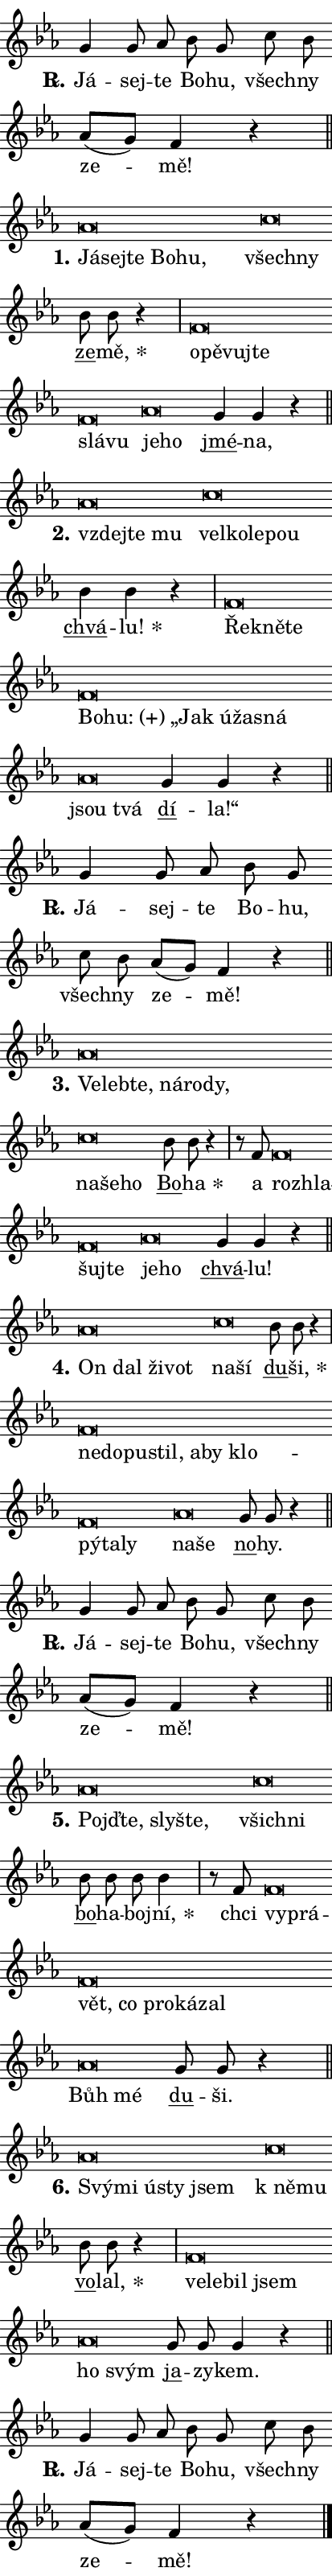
\version "2.22.1"
\header { tagline = "" }
\paper {
  indent = 0\cm
  top-margin = 0\cm
  right-margin = 0\cm
  bottom-margin = 0\cm
  left-margin = 0\cm
  paper-width = 7\cm
  page-breaking = #ly:one-page-breaking
  system-system-spacing.basic-distance = #11
  score-system-spacing.basic-distance = #11
  ragged-last = ##f
}


%% Author: Thomas Morley
%% https://lists.gnu.org/archive/html/lilypond-user/2020-05/msg00002.html
#(define (line-position grob)
"Returns position of @var[grob} in current system:
   @code{'start}, if at first time-step
   @code{'end}, if at last time-step
   @code{'middle} otherwise
"
  (let* ((col (ly:item-get-column grob))
         (ln (ly:grob-object col 'left-neighbor))
         (rn (ly:grob-object col 'right-neighbor))
         (col-to-check-left (if (ly:grob? ln) ln col))
         (col-to-check-right (if (ly:grob? rn) rn col))
         (break-dir-left
           (and
             (ly:grob-property col-to-check-left 'non-musical #f)
             (ly:item-break-dir col-to-check-left)))
         (break-dir-right
           (and
             (ly:grob-property col-to-check-right 'non-musical #f)
             (ly:item-break-dir col-to-check-right))))
        (cond ((eqv? 1 break-dir-left) 'start)
              ((eqv? -1 break-dir-right) 'end)
              (else 'middle))))

#(define (tranparent-at-line-position vctor)
  (lambda (grob)
  "Relying on @code{line-position} select the relevant enry from @var{vctor}.
Used to determine transparency,"
    (case (line-position grob)
      ((end) (not (vector-ref vctor 0)))
      ((middle) (not (vector-ref vctor 1)))
      ((start) (not (vector-ref vctor 2))))))

noteHeadBreakVisibility =
#(define-music-function (break-visibility)(vector?)
"Makes @code{NoteHead}s transparent relying on @var{break-visibility}"
#{
  \override NoteHead.transparent =
    #(tranparent-at-line-position break-visibility)
#})

#(define delete-ledgers-for-transparent-note-heads
  (lambda (grob)
    "Reads whether a @code{NoteHead} is transparent.
If so this @code{NoteHead} is removed from @code{'note-heads} from
@var{grob}, which is supposed to be @code{LedgerLineSpanner}.
As a result ledgers are not printed for this @code{NoteHead}"
    (let* ((nhds-array (ly:grob-object grob 'note-heads))
           (nhds-list
             (if (ly:grob-array? nhds-array)
                 (ly:grob-array->list nhds-array)
                 '()))
           ;; Relies on the transparent-property being done before
           ;; Staff.LedgerLineSpanner.after-line-breaking is executed.
           ;; This is fragile ...
           (to-keep
             (remove
               (lambda (nhd)
                 (ly:grob-property nhd 'transparent #f))
               nhds-list)))
      ;; TODO find a better method to iterate over grob-arrays, similiar
      ;; to filter/remove etc for lists
      ;; For now rebuilt from scratch
      (set! (ly:grob-object grob 'note-heads)  '())
      (for-each
        (lambda (nhd)
          (ly:pointer-group-interface::add-grob grob 'note-heads nhd))
        to-keep))))

hideNotes = {
  \noteHeadBreakVisibility #begin-of-line-visible
}
unHideNotes = {
  \noteHeadBreakVisibility #all-visible
}

% work-around for resetting accidentals
% https://lilypond.org/doc/v2.23/Documentation/notation/displaying-rhythms#unmetered-music
cadenzaMeasure = {
  \cadenzaOff
  \partial 1024 s1024
  \cadenzaOn
}

#(define-markup-command (accent layout props text) (markup?)
  "Underline accented syllable"
  (interpret-markup layout props
    #{\markup \override #'(offset . 4.3) \underline { #text }#}))

responsum = \markup \concat {
  "R" \hspace #-1.05 \path #0.1 #'((moveto 0 0.07) (lineto 0.9 0.8)) \hspace #0.05 "."
}

\layout {
    \context {
        \Staff
        \remove "Time_signature_engraver"
        \override LedgerLineSpanner.after-line-breaking = #delete-ledgers-for-transparent-note-heads
    }
    \context {
        \Voice {
            \override NoteHead.output-attributes = #'((class . "notehead"))
            \override Hairpin.height = #0.55
        }
    }
    \context {
        \Lyrics {
            \override StanzaNumber.output-attributes = #'((class . "stanzanumber"))
            \override LyricSpace.minimum-distance = #0.9
            \override LyricText.font-name = #"TeX Gyre Schola"
            \override LyricText.font-size = 1
            \override StanzaNumber.font-name = #"TeX Gyre Schola Bold"
            \override StanzaNumber.font-size = 1
        }
    }
}

% magnetic-lyrics.ily
%
%   written by
%     Jean Abou Samra <jean@abou-samra.fr>
%     Werner Lemberg <wl@gnu.org>
%
%   adapted by
%     Jiri Hon <jiri.hon@gmail.com>
%
% Version 2022-Apr-15

% https://www.mail-archive.com/lilypond-user@gnu.org/msg149350.html

#(define (Left_hyphen_pointer_engraver context)
   "Collect syllable-hyphen-syllable occurrences in lyrics and store
them in properties.  This engraver only looks to the left.  For
example, if the lyrics input is @code{foo -- bar}, it does the
following.

@itemize @bullet
@item
Set the @code{text} property of the @code{LyricHyphen} grob between
@q{foo} and @q{bar} to @code{foo}.

@item
Set the @code{left-hyphen} property of the @code{LyricText} grob with
text @q{foo} to the @code{LyricHyphen} grob between @q{foo} and
@q{bar}.
@end itemize

Use this auxiliary engraver in combination with the
@code{lyric-@/text::@/apply-@/magnetic-@/offset!} hook."
   (let ((hyphen #f)
         (text #f))
     (make-engraver
      (acknowledgers
       ((lyric-syllable-interface engraver grob source-engraver)
        (set! text grob)))
      (end-acknowledgers
       ((lyric-hyphen-interface engraver grob source-engraver)
        ;(when (not (grob::has-interface grob 'lyric-space-interface))
          (set! hyphen grob)));)
      ((stop-translation-timestep engraver)
       (when (and text hyphen)
         (ly:grob-set-object! text 'left-hyphen hyphen))
       (set! text #f)
       (set! hyphen #f)))))

#(define (lyric-text::apply-magnetic-offset! grob)
   "If the space between two syllables is less than the value in
property @code{LyricText@/.details@/.squash-threshold}, move the right
syllable to the left so that it gets concatenated with the left
syllable.

Use this function as a hook for
@code{LyricText@/.after-@/line-@/breaking} if the
@code{Left_@/hyphen_@/pointer_@/engraver} is active."
   (let ((hyphen (ly:grob-object grob 'left-hyphen #f)))
     (when hyphen
       (let ((left-text (ly:spanner-bound hyphen LEFT)))
         (when (grob::has-interface left-text 'lyric-syllable-interface)
           (let* ((common (ly:grob-common-refpoint grob left-text X))
                  (this-x-ext (ly:grob-extent grob common X))
                  (left-x-ext
                   (begin
                     ;; Trigger magnetism for left-text.
                     (ly:grob-property left-text 'after-line-breaking)
                     (ly:grob-extent left-text common X)))
                  ;; `delta` is the gap width between two syllables.
                  (delta (- (interval-start this-x-ext)
                            (interval-end left-x-ext)))
                  (details (ly:grob-property grob 'details))
                  (threshold (assoc-get 'squash-threshold details 0.2)))
             (when (< delta threshold)
               (let* (;; We have to manipulate the input text so that
                      ;; ligatures crossing syllable boundaries are not
                      ;; disabled.  For languages based on the Latin
                      ;; script this is essentially a beautification.
                      ;; However, for non-Western scripts it can be a
                      ;; necessity.
                      (lt (ly:grob-property left-text 'text))
                      (rt (ly:grob-property grob 'text))
                      (is-space (grob::has-interface hyphen 'lyric-space-interface))
                      (space (if is-space " " ""))
                      (space-markup (grob-interpret-markup grob " "))
                      (space-size (interval-length (ly:stencil-extent space-markup X)))
                      (extra-delta (if is-space space-size 0))
                      ;; Append new syllable.
                      (ltrt-space (if (and (string? lt) (string? rt))
                                (string-append lt space rt)
                                (make-concat-markup (list lt space rt))))
                      ;; Right-align `ltrt` to the right side.
                      (ltrt-space-markup (grob-interpret-markup
                               grob
                               (make-translate-markup
                                (cons (interval-length this-x-ext) 0)
                                (make-right-align-markup ltrt-space)))))
                 (begin
                   ;; Don't print `left-text`.
                   (ly:grob-set-property! left-text 'stencil #f)
                   ;; Set text and stencil (which holds all collected
                   ;; syllables so far) and shift it to the left.
                   (ly:grob-set-property! grob 'text ltrt-space)
                   (ly:grob-set-property! grob 'stencil ltrt-space-markup)
                   (ly:grob-translate-axis! grob (- (- delta extra-delta)) X))))))))))


#(define (lyric-hyphen::displace-bounds-first grob)
   ;; Make very sure this callback isn't triggered too early.
   (let ((left (ly:spanner-bound grob LEFT))
         (right (ly:spanner-bound grob RIGHT)))
     (ly:grob-property left 'after-line-breaking)
     (ly:grob-property right 'after-line-breaking)
     (ly:lyric-hyphen::print grob)))

squashThreshold = #0.4

\layout {
  \context {
    \Lyrics
    \consists #Left_hyphen_pointer_engraver
    \override LyricText.after-line-breaking =
      #lyric-text::apply-magnetic-offset!
    \override LyricHyphen.stencil = #lyric-hyphen::displace-bounds-first
    \override LyricText.details.squash-threshold = \squashThreshold
    \override LyricHyphen.minimum-distance = 0
    \override LyricHyphen.minimum-length = \squashThreshold
  }
}

squash = \override LyricText.details.squash-threshold = 9999
unSquash = \override LyricText.details.squash-threshold = \squashThreshold

left = \override LyricText.self-alignment-X = #LEFT
unLeft = \revert LyricText.self-alignment-X

starOffset = #(lambda (grob) 
                (let ((x_offset (ly:self-alignment-interface::aligned-on-x-parent grob)))
                  (if (= x_offset 0) 0 (+ x_offset 1.2))))

star = #(define-music-function (syllable)(string?)
"Append star separator at the end of a syllable"
#{
  \once \override LyricText.X-offset = #starOffset
  \lyricmode { \markup {
    #syllable
    \override #'((font-name . "TeX Gyre Schola Bold")) \hspace #0.2 \lower #0.65 \larger "*"
  } }
#})

starAccent = #(define-music-function (syllable)(string?)
"Append star separator at the end of a syllable and make accent"
#{
  \once \override LyricText.X-offset = #starOffset
  \lyricmode { \markup {
    \accent #syllable
    \override #'((font-name . "TeX Gyre Schola Bold")) \hspace #0.2 \lower #0.65 \larger "*"
  } }
#})

breath = #(define-music-function (syllable)(string?)
"Append breathing indicator at the end of a syllable"
#{
  \lyricmode { \markup { #syllable "+" } }
#})

optionalBreath = #(define-music-function (syllable)(string?)
"Append optional breathing indicator at the end of a syllable"
#{
  \lyricmode { \markup { #syllable "(+)" } }
#})


\score {
    <<
        \new Voice = "melody" { \cadenzaOn \key es \major \relative { g'4 g8 as bes g \bar "" c bes \bar "" as[( g)] f4 r \cadenzaMeasure \bar "||" \break }
\relative { as'\breve*1/16 \hideNotes \breve*1/16 \bar "" \breve*1/16 \bar "" \breve*1/16 \breve*1/16 \bar "" \unHideNotes c\breve*1/16 \hideNotes \breve*1/16 \bar "" \unHideNotes \bar "" bes8 bes r4 \cadenzaMeasure \bar "|" f\breve*1/16 \hideNotes \breve*1/16 \bar "" \breve*1/16 \bar "" \breve*1/16 \bar "" \breve*1/16 \breve*1/16 \bar "" \unHideNotes as\breve*1/16 \hideNotes \breve*1/16 \bar "" \unHideNotes \bar "" g4 g r \cadenzaMeasure \bar "||" \break }
\relative { as'\breve*1/16 \hideNotes \breve*1/16 \breve*1/16 \bar "" \unHideNotes c\breve*1/16 \hideNotes \breve*1/16 \bar "" \breve*1/16 \breve*1/16 \bar "" \unHideNotes \bar "" bes4 bes r \cadenzaMeasure \bar "|" f\breve*1/16 \hideNotes \breve*1/16 \bar "" \breve*1/16 \bar "" \breve*1/16 \bar "" \breve*1/16 \bar "" \breve*1/16 \bar "" \breve*1/16 \bar "" \breve*1/16 \breve*1/16 \bar "" \unHideNotes as\breve*1/16 \hideNotes \breve*1/16 \bar "" \unHideNotes \bar "" g4 g r \cadenzaMeasure \bar "||" \break }
\relative { g'4 g8 as bes g \bar "" c bes \bar "" as[( g)] f4 r \cadenzaMeasure \bar "||" \break }
\relative { as'\breve*1/16 \hideNotes \breve*1/16 \bar "" \breve*1/16 \bar "" \breve*1/16 \bar "" \breve*1/16 \breve*1/16 \bar "" \unHideNotes c\breve*1/16 \hideNotes \breve*1/16 \breve*1/16 \bar "" \unHideNotes \bar "" bes8 bes r4 \cadenzaMeasure \bar "|" r8 f8 f\breve*1/16 \hideNotes \breve*1/16 \bar "" \breve*1/16 \breve*1/16 \bar "" \unHideNotes as\breve*1/16 \hideNotes \breve*1/16 \bar "" \unHideNotes \bar "" g4 g r \cadenzaMeasure \bar "||" \break }
\relative { as'\breve*1/16 \hideNotes \breve*1/16 \bar "" \breve*1/16 \breve*1/16 \bar "" \unHideNotes c\breve*1/16 \hideNotes \breve*1/16 \bar "" \unHideNotes \bar "" bes8 bes r4 \cadenzaMeasure \bar "|" f\breve*1/16 \hideNotes \breve*1/16 \bar "" \breve*1/16 \bar "" \breve*1/16 \bar "" \breve*1/16 \bar "" \breve*1/16 \bar "" \breve*1/16 \bar "" \breve*1/16 \bar "" \breve*1/16 \breve*1/16 \bar "" \unHideNotes as\breve*1/16 \hideNotes \breve*1/16 \bar "" \unHideNotes \bar "" g8 g r4 \cadenzaMeasure \bar "||" \break }
\relative { g'4 g8 as bes g \bar "" c bes \bar "" as[( g)] f4 r \cadenzaMeasure \bar "||" \break }
\relative { as'\breve*1/16 \hideNotes \breve*1/16 \bar "" \breve*1/16 \breve*1/16 \bar "" \unHideNotes c\breve*1/16 \hideNotes \breve*1/16 \bar "" \unHideNotes \bar "" bes8 bes bes bes4 \cadenzaMeasure \bar "|" r8 f8 f\breve*1/16 \hideNotes \breve*1/16 \bar "" \breve*1/16 \bar "" \breve*1/16 \bar "" \breve*1/16 \bar "" \breve*1/16 \breve*1/16 \bar "" \unHideNotes as\breve*1/16 \hideNotes \breve*1/16 \bar "" \unHideNotes \bar "" g8 g r4 \cadenzaMeasure \bar "||" \break }
\relative { as'\breve*1/16 \hideNotes \breve*1/16 \bar "" \breve*1/16 \bar "" \breve*1/16 \breve*1/16 \bar "" \unHideNotes c\breve*1/16 \hideNotes \breve*1/16 \bar "" \unHideNotes \bar "" bes8 bes r4 \cadenzaMeasure \bar "|" f\breve*1/16 \hideNotes \breve*1/16 \bar "" \breve*1/16 \breve*1/16 \bar "" \unHideNotes as\breve*1/16 \hideNotes \breve*1/16 \bar "" \unHideNotes \bar "" g8 g g4 r \cadenzaMeasure \bar "||" \break }
\relative { g'4 g8 as bes g \bar "" c bes \bar "" as[( g)] f4 r \cadenzaMeasure \bar "||" \break } \bar "|." }
        \new Lyrics \lyricsto "melody" { \lyricmode { \set stanza = \responsum
Já -- sej -- te Bo -- hu, všech -- ny ze -- mě!
\set stanza = "1."
\left Já -- \squash sej -- te Bo -- hu, \left \unLeft \unSquash všech -- \squash ny \unLeft \unSquash \markup \accent ze -- \star mě, \left o -- \squash pě -- vuj -- te slá -- vu \left \unLeft \unSquash je -- \squash ho \unLeft \unSquash \markup \accent jmé -- na,
\set stanza = "2."
\left vzdej -- \squash te mu \left \unLeft \unSquash vel -- \squash ko -- le -- pou \unLeft \unSquash \markup \accent chvá -- \star lu! \left Ře -- \squash kně -- te Bo -- \optionalBreath hu: „Jak ú -- ža -- sná \left \unLeft \unSquash jsou \squash tvá \unLeft \unSquash \markup \accent dí -- la!“
\set stanza = \responsum
Já -- sej -- te Bo -- hu, všech -- ny ze -- mě!
\set stanza = "3."
\left Ve -- \squash leb -- te, ná -- ro -- dy, \left \unLeft \unSquash na -- \squash še -- ho \unLeft \unSquash \markup \accent Bo -- \star ha a \left roz -- \squash hla -- šuj -- te \left \unLeft \unSquash je -- \squash ho \unLeft \unSquash \markup \accent chvá -- lu!
\set stanza = "4."
\left On \squash dal ži -- vot \left \unLeft \unSquash na -- \squash ší \unLeft \unSquash \markup \accent du -- \star ši, \left ne -- \squash do -- pu -- stil, a -- by klo -- pý -- ta -- ly \left \unLeft \unSquash na -- \squash še \unLeft \unSquash \markup \accent no -- hy.
\set stanza = \responsum
Já -- sej -- te Bo -- hu, všech -- ny ze -- mě!
\set stanza = "5."
\left Pojď -- \squash te, sly -- šte, \left \unLeft \unSquash všich -- \squash ni \unLeft \unSquash \markup \accent bo -- ha -- boj -- \star ní, chci \left vy -- \squash prá -- vět, co pro -- ká -- zal \left \unLeft \unSquash Bůh \squash mé \unLeft \unSquash \markup \accent du -- ši.
\set stanza = "6."
\left Svý -- \squash mi ús -- ty jsem \left \unLeft \unSquash "k ně" -- \squash mu \unLeft \unSquash \markup \accent vo -- \star lal, \left ve -- \squash le -- bil jsem \left \unLeft \unSquash ho \squash svým \unLeft \unSquash \markup \accent ja -- zy -- kem.
\set stanza = \responsum
Já -- sej -- te Bo -- hu, všech -- ny ze -- mě! } }
    >>
    \layout {}
}
